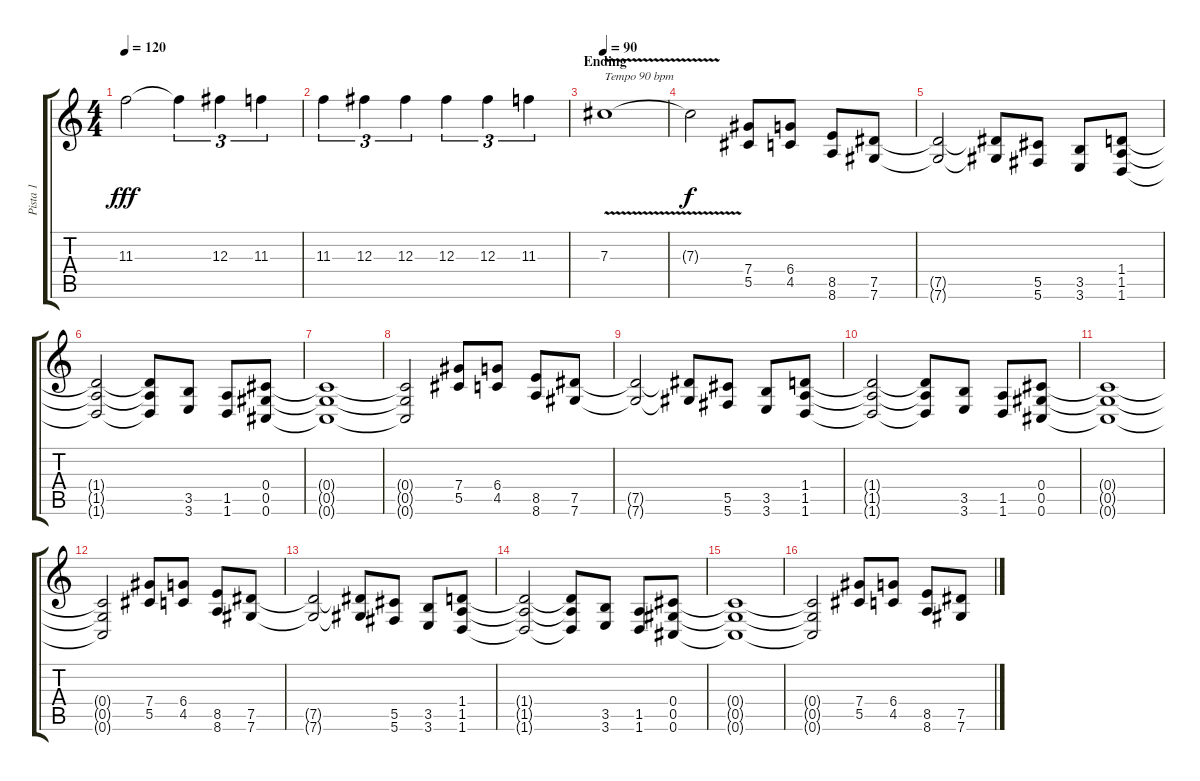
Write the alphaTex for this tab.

\track ("Pista 1" "Pista 1") {instrument distortionguitar}
\staff {score tabs}
\tuning (Eb4 Bb3 Gb3 Db3 Ab2 Db2) {hide}
\ts (4 4)
\tempo 120
\clef g2
\ks c
11.3.2{dy fff} 11.3{t}.4{tu (3 2)} 12.3.4{tu (3 2)} 11.3.4{tu (3 2)} |
11.3.4{tu (3 2)} 12.3.4{tu (3 2)} 12.3.4{tu (3 2)} 12.3.4{tu (3 2)} 12.3.4{tu (3 2)} 11.3.4{tu (3 2)} |
\section ("" "Ending")
\tempo 90
7.3{v}.1{txt "Tempo 90 bpm"} |
7.3{t}.2{dy f} (7.4 5.5).8 (6.4 4.5).8 (8.5 8.6).8 (7.5 7.6).8 |
(7.5{t} 7.6{t}).2 (7.5{t} 7.6{t}).8 (5.5 5.6).8 (3.5 3.6).8 (1.4 1.5 1.6).8 |
(1.4{t} 1.5{t} 1.6{t}).2 (1.4{t} 1.5{t} 1.6{t}).8 (3.5 3.6).8 (1.5 1.6).8 (0.4 0.5 0.6).8 |
(0.4{t} 0.5{t} 0.6{t}).1 |
(0.4{t} 0.5{t} 0.6{t}).2 (7.4 5.5).8 (6.4 4.5).8 (8.5 8.6).8 (7.5 7.6).8 |
(7.5{t} 7.6{t}).2 (7.5{t} 7.6{t}).8 (5.5 5.6).8 (3.5 3.6).8 (1.4 1.5 1.6).8 |
(1.4{t} 1.5{t} 1.6{t}).2 (1.4{t} 1.5{t} 1.6{t}).8 (3.5 3.6).8 (1.5 1.6).8 (0.4 0.5 0.6).8 |
(0.4{t} 0.5{t} 0.6{t}).1 |
(0.4{t} 0.5{t} 0.6{t}).2 (7.4 5.5).8 (6.4 4.5).8 (8.5 8.6).8 (7.5 7.6).8 |
(7.5{t} 7.6{t}).2 (7.5{t} 7.6{t}).8 (5.5 5.6).8 (3.5 3.6).8 (1.4 1.5 1.6).8 |
(1.4{t} 1.5{t} 1.6{t}).2 (1.4{t} 1.5{t} 1.6{t}).8 (3.5 3.6).8 (1.5 1.6).8 (0.4 0.5 0.6).8 |
(0.4{t} 0.5{t} 0.6{t}).1 |
(0.4{t} 0.5{t} 0.6{t}).2 (7.4 5.5).8 (6.4 4.5).8 (8.5 8.6).8 (7.5 7.6).8
